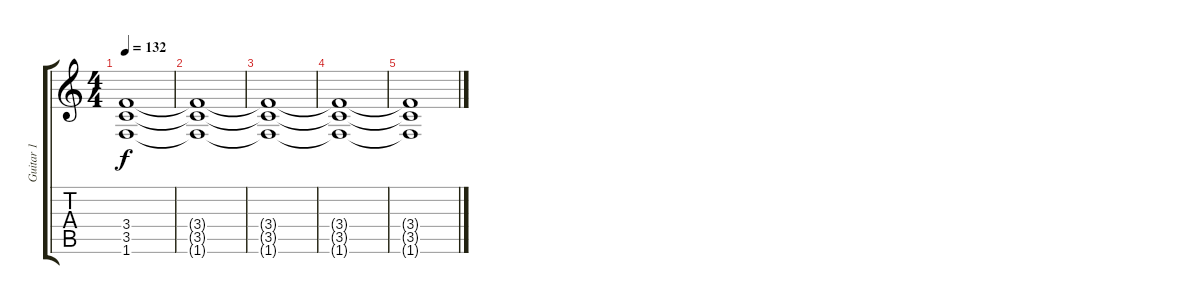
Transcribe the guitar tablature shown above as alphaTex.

\track ("Guitar 1" "Guitar 1") {instrument distortionguitar}
\staff {score tabs}
\tuning (E4 B3 G3 D3 A2 E2) {hide}
\ts (4 4)
\tempo 132
\clef g2
\ks c
(3.4{t} 3.5{t} 1.6{t}).1{dy f} |
(3.4{t} 3.5{t} 1.6{t}).1 |
(3.4{t} 3.5{t} 1.6{t}).1 |
(3.4{t} 3.5{t} 1.6{t}).1 |
(3.4{t} 3.5{t} 1.6{t}).1
